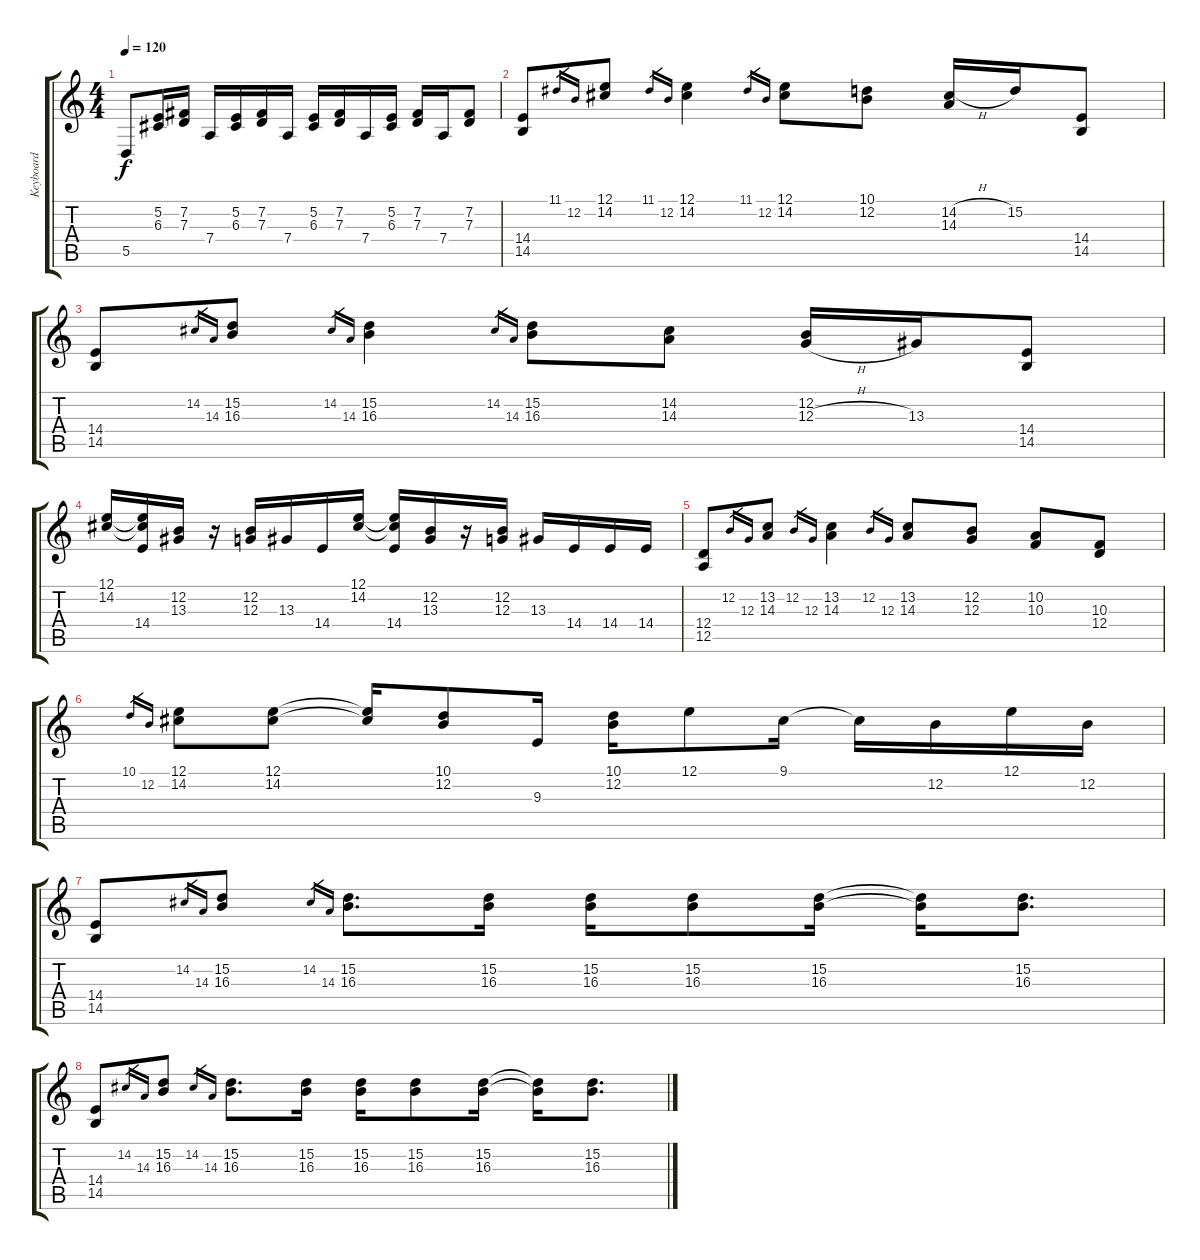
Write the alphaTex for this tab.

\track ("Keyboard" "Keyboard") {instrument electricgrandpiano}
\staff {score tabs}
\tuning (E4 B3 G3 D3 A2 E2) {hide}
\ts (4 4)
\tempo 120
\clef g2
\ks c
5.5.8{dy f} (5.2 6.3).16 (7.2 7.3).16 7.4.16 (5.2 6.3).16 (7.2 7.3).16 7.4.16 (5.2 6.3).16 (7.2 7.3).16 7.4.16 (5.2 6.3).16 (7.2 7.3).16 7.4.16 (7.2 7.3).8 |
(14.4 14.5).8 11.1.16{gr} 12.2.16{gr} (12.1 14.2).8 11.1.16{gr} 12.2.16{gr} (12.1 14.2).4 11.1.16{gr} 12.2.16{gr} (12.1 14.2).8 (10.1 12.2).8 (14.2{h} 14.3).16 15.2.16 (14.4 14.5).8 |
(14.4 14.5).8 14.2.16{gr} 14.3.16{gr} (15.2 16.3).8 14.2.16{gr} 14.3.16{gr} (15.2 16.3).4 14.2.16{gr} 14.3.16{gr} (15.2 16.3).8 (14.2 14.3).8 (12.2 12.3{h}).16 13.3.16 (14.4 14.5).8 |
(12.1 14.2).16 (12.1{t} 14.2{t} 14.4).16 (12.2 13.3).16 r.16 (12.2 12.3).16 13.3.16 14.4.16 (12.1 14.2).16 (12.1{t} 14.2{t} 14.4).16 (12.2 13.3).16 r.16 (12.2 12.3).16 13.3.16 14.4.16 14.4.16 14.4.16 |
(12.4 12.5).8 12.2.16{gr} 12.3.16{gr} (13.2 14.3).8 12.2.16{gr} 12.3.16{gr} (13.2 14.3).4 12.2.16{gr} 12.3.16{gr} (13.2 14.3).8 (12.2 12.3).8 (10.2 10.3).8 (10.3 12.4).8 |
10.1.16{gr} 12.2.16{gr} (12.1 14.2).8 (12.1 14.2).8 (12.1{t} 14.2{t}).16 (10.1 12.2).8 9.3.16 (10.1 12.2).16 12.1.8 9.1.16 9.1{t}.16 12.2.16 12.1.16 12.2.16 |
(14.4 14.5).8 14.2.16{gr} 14.3.16{gr} (15.2 16.3).8 14.2.16{gr} 14.3.16{gr} (15.2 16.3).8{d} (15.2 16.3).16 (15.2 16.3).16 (15.2 16.3).8 (15.2 16.3).16 (15.2{t} 16.3{t}).16 (15.2 16.3).8{d} |
(14.4 14.5).8 14.2.16{gr} 14.3.16{gr} (15.2 16.3).8 14.2.16{gr} 14.3.16{gr} (15.2 16.3).8{d} (15.2 16.3).16 (15.2 16.3).16 (15.2 16.3).8 (15.2 16.3).16 (15.2{t} 16.3{t}).16 (15.2 16.3).8{d}
